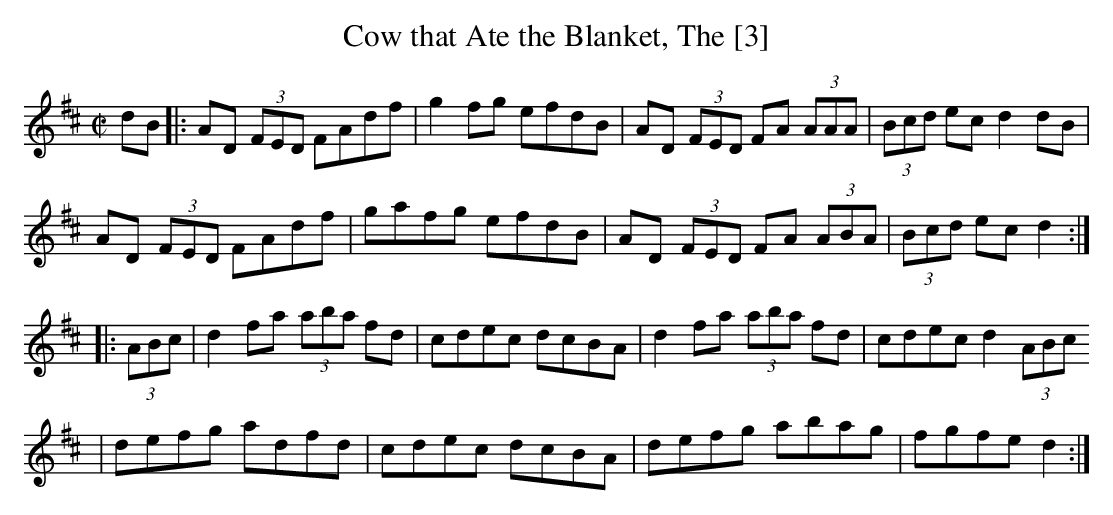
X:1
T:Cow that Ate the Blanket, The [3]
M:C|
L:1/8
K:D
dB |: AD (3FED FAdf | g2 fg efdB | AD (3FED FA (3AAA | (3Bcd ec d2 dB |
AD (3FED FAdf | gafg efdB | AD (3FED FA (3ABA | (3Bcd ec d2 ::
(3ABc | d2 fa (3aba fd | cdec dcBA | d2 fa (3aba fd | cdec d2 (3ABc
| defg adfd | cdec dcBA | defg abag | fgfe d2 :|
